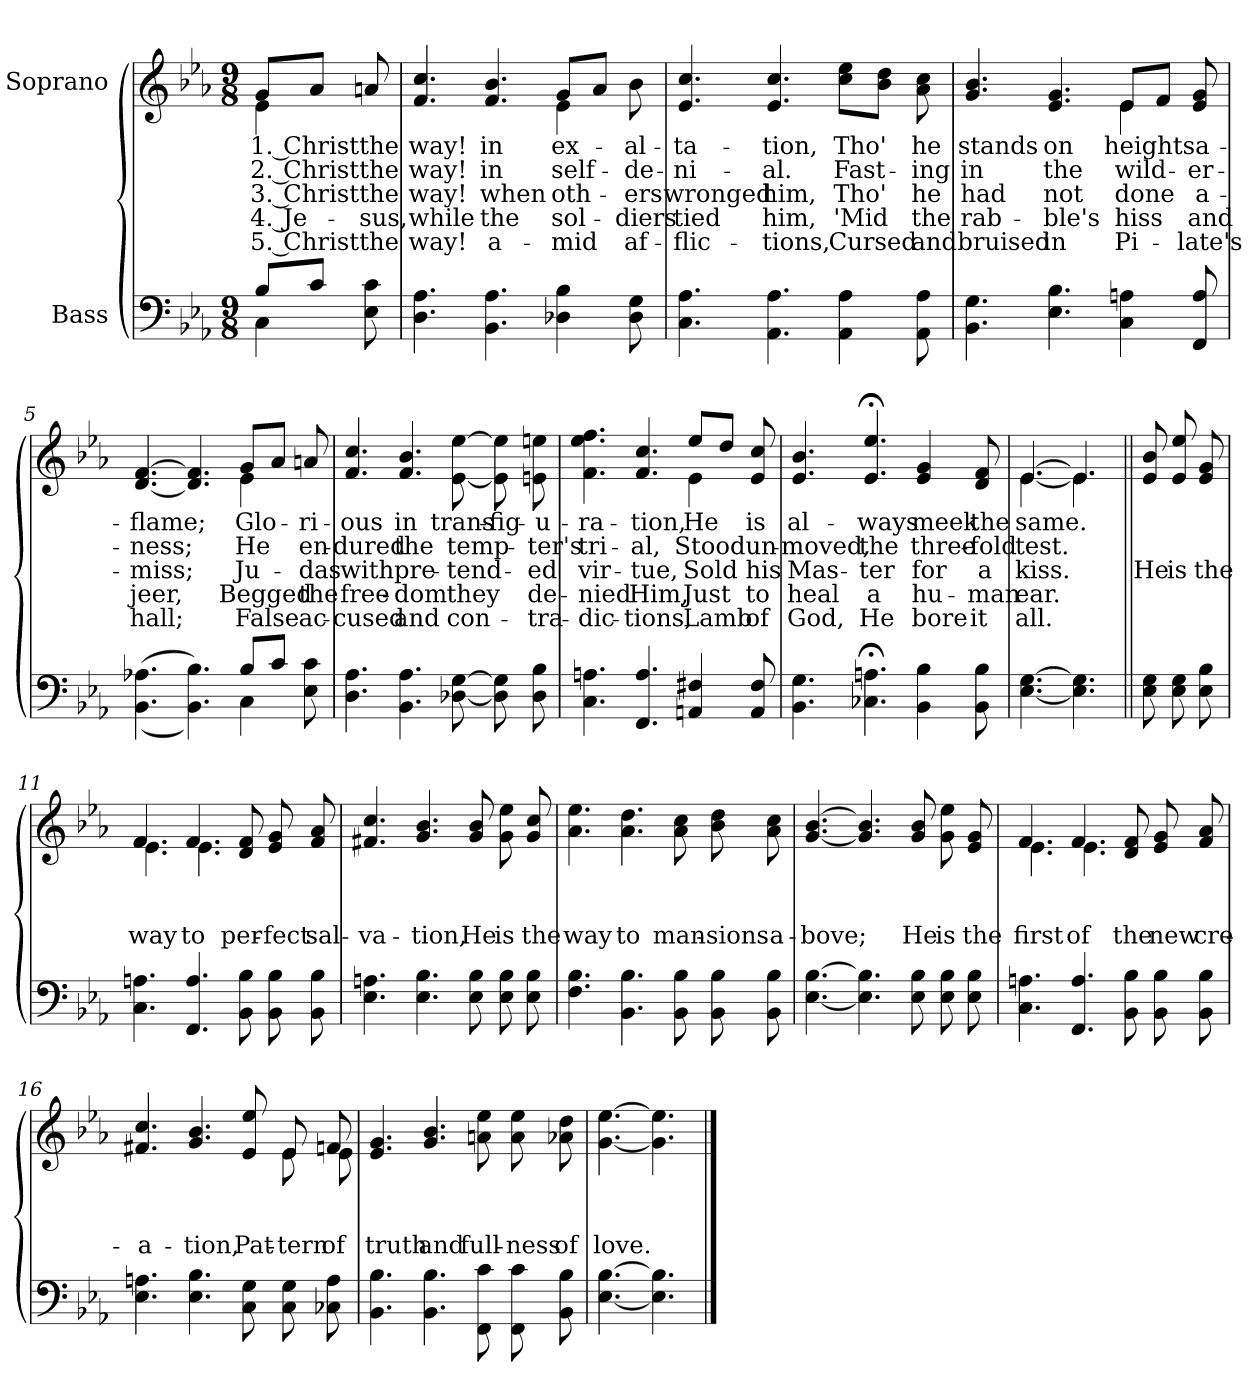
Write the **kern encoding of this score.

**kern	**kern	**text	**text	**text	**text	**text
*part2	*part1	*part1	*part1	*part1	*part1	*part1
*staff2	*staff1	*staff1	*staff1	*staff1	*staff1	*staff1
*I"Bass	*I"Soprano	*	*	*	*	*
*clefF4	*clefG2	*	*	*	*	*
*k[b-e-a-]	*k[b-e-a-]	*	*	*	*	*
*M9/8	*M9/8	*	*	*	*	*
*MM80	*MM80	*	*	*	*	*
=1	=1	=1	=1	=1	=1	=1
*^	*	*	*	*	*	*
!	!	!	!LO:LY:b	!LO:LY:b	!LO:LY:b	!LO:LY:b	!LO:LY:b
*	*	*^	*	*	*	*	*
8B-/L	4C\	8g/L	4e-\	1. Christ	2. Christ	3. Christ	4. Je-	5. Christ
8c/J	.	8a-/J	.	.	.	.	.	.
!	!	!	!	!LO:LY:b	!LO:LY:b	!LO:LY:b	!LO:LY:b	!LO:LY:b
8E-\ 8c\	8ryy	8an/	8ryy	the	the	the	-sus,	the
=2	=2	=2	=2	=2	=2	=2	=2	=2
!	!	!	!	!LO:LY:b	!LO:LY:b	!LO:LY:b	!LO:LY:b	!LO:LY:b
*v	*v	*	*	*	*	*	*	*
4.D\ 4.A-\	4.f/ 4.cc/	4.ryy	way!	way!	way!	while	way!
!	!	!	!LO:LY:b	!LO:LY:b	!LO:LY:b	!LO:LY:b	!LO:LY:b
4.BB-\ 4.A-\	4.f/ 4.b-/	4.ryy	in	in	when	the	a-
!	!	!	!LO:LY:b	!LO:LY:b	!LO:LY:b	!LO:LY:b	!LO:LY:b
4D-X\ 4B-\	8g/L	4e-\	ex-	self-	oth-	sol-	-mid
.	8a-/J	.	.	.	.	.	.
!	!	!	!LO:LY:b	!LO:LY:b	!LO:LY:b	!LO:LY:b	!LO:LY:b
8D-\ 8G\	8b-\	8ryy	-al-	-de-	-ers	-diers	af-
=3	=3	=3	=3	=3	=3	=3	=3
!	!	!	!LO:LY:b	!LO:LY:b	!LO:LY:b	!LO:LY:b	!LO:LY:b
*	*v	*v	*	*	*	*	*
4.C\ 4.A-\	4.e-/ 4.cc/	-ta-	-ni-	wronged	tied	-flic-
!	!	!LO:LY:b	!LO:LY:b	!LO:LY:b	!LO:LY:b	!LO:LY:b
4.AA-\ 4.A-\	4.e-/ 4.cc/	-tion,	-al.	him,	him,	-tions,
!	!	!LO:LY:b	!LO:LY:b	!LO:LY:b	!LO:LY:b	!LO:LY:b
4AA-\ 4A-\	8cc\ 8ee-\L	Tho'	Fast-	Tho'	'Mid	Cursed
.	8b-\ 8dd\J	.	.	.	.	.
!	!	!LO:LY:b	!LO:LY:b	!LO:LY:b	!LO:LY:b	!LO:LY:b
8AA-\ 8A-\	8a-\ 8cc\	he	-ing	he	the	and
=4	=4	=4	=4	=4	=4	=4
!	!	!LO:LY:b	!LO:LY:b	!LO:LY:b	!LO:LY:b	!LO:LY:b
*	*^	*	*	*	*	*
4.BB-\ 4.G\	4.g/ 4.b-/	4.ryy	stands	in	had	rab-	bruised
!	!	!	!LO:LY:b	!LO:LY:b	!LO:LY:b	!LO:LY:b	!LO:LY:b
4.E-\ 4.B-\	4.e-/ 4.g/	4.ryy	on	the	not	-ble's	in
!	!	!	!LO:LY:b	!LO:LY:b	!LO:LY:b	!LO:LY:b	!LO:LY:b
4C\ 4An\	8e-/L	4e-\	heights	wild-	done	hiss	Pi-
.	8f/J	.	.	.	.	.	.
!	!	!	!LO:LY:b	!LO:LY:b	!LO:LY:b	!LO:LY:b	!LO:LY:b
8FF/ 8A/	8e-/ 8g/	8ryy	a-	-er-	a-	and	-late's
!!LO:LB:g=z	!!
=5	=5	=5	=5	=5	=5	=5	=5
*^	*	*	*	*	*	*	*
!	!	!	!	!LO:LY:b	!LO:LY:b	!LO:LY:b	!LO:LY:b	!LO:LY:b
(>(<4.BB-\ 4.A-X\	4.ryy	[4.d/ [4.f/	4.ryy	-flame;	-ness;	-miss;	jeer,	hall;
4.BB-\ 4.B-\))	4.ryy	4.d/] 4.f/]	4.ryy	.	.	.	.	.
!	!	!	!	!LO:LY:b	!LO:LY:b	!LO:LY:b	!LO:LY:b	!LO:LY:b
8B-/L	4C\	8g/L	4e-\	Glo-	He	Ju-	Begged	False
8c/J	.	8a-/J	.	.	.	.	.	.
!	!	!	!	!LO:LY:b	!LO:LY:b	!LO:LY:b	!LO:LY:b	!LO:LY:b
8E-\ 8c\	8ryy	8an/	8ryy	-ri-	en-	-das	the	ac-
=6	=6	=6	=6	=6	=6	=6	=6	=6
!	!	!	!	!LO:LY:b	!LO:LY:b	!LO:LY:b	!LO:LY:b	!LO:LY:b
*v	*v	*	*	*	*	*	*	*
*	*v	*v	*	*	*	*	*
4.D\ 4.A-\	4.f/ 4.cc/	-ous	-dured	with	free-	-cused
!	!	!LO:LY:b	!LO:LY:b	!LO:LY:b	!LO:LY:b	!LO:LY:b
4.BB-\ 4.A-\	4.f/ 4.b-/	in	the	pre-	-dom	and
!	!	!LO:LY:b	!LO:LY:b	!LO:LY:b	!LO:LY:b	!LO:LY:b
[8D-X\ [8G\	[8e-\ [8ee-\	trans-	temp-	tend-	they	con-
!	!	!LO:LY:b	!	!	!	!
8D-\] 8G\]	8e-\] 8ee-\]	-fig-	.	.	.	.
!	!	!LO:LY:b	!LO:LY:b	!LO:LY:b	!LO:LY:b	!LO:LY:b
8D-\ 8B-\	8en\ 8een\	-u-	-ter's	-ed	de-	-tra-
=7	=7	=7	=7	=7	=7	=7
!	!	!LO:LY:b	!LO:LY:b	!LO:LY:b	!LO:LY:b	!LO:LY:b
*	*^	*	*	*	*	*
4.C\ 4.An\	4.f\ 4.ee-\ 4.ff\	4.ryy	-ra-	tri-	vir-	-nied	-dic-
!	!	!	!LO:LY:b	!LO:LY:b	!LO:LY:b	!LO:LY:b	!LO:LY:b
4.FF/ 4.A/	4.f/ 4.cc/	4.ryy	-tion,	-al,	-tue,	Him,	-tions,
!	!	!	!LO:LY:b	!LO:LY:b	!LO:LY:b	!LO:LY:b	!LO:LY:b
4AAn/ 4F#X/	8ee-/L	4e-\	He	Stood	Sold	Just	Lamb
.	8dd/J	.	.	.	.	.	.
!	!	!	!LO:LY:b	!LO:LY:b	!LO:LY:b	!LO:LY:b	!LO:LY:b
8AA/ 8F#/	8e-/ 8cc/	8ryy	is	un-	his	to	of
=8	=8	=8	=8	=8	=8	=8	=8
!	!	!	!LO:LY:b	!LO:LY:b	!LO:LY:b	!LO:LY:b	!LO:LY:b
*	*v	*v	*	*	*	*	*
4.BB-\ 4.G\	4.e-/ 4.b-/	al-	-moved,	Mas-	heal	God,
!	!	!LO:LY:b	!LO:LY:b	!LO:LY:b	!LO:LY:b	!LO:LY:b
4.C-X\;< 4.An\;<	4.e-/;< 4.ee-/;<	-ways	the	-ter	a	He
!	!	!LO:LY:b	!LO:LY:b	!LO:LY:b	!LO:LY:b	!LO:LY:b
4BB-\ 4B-\	4e-/ 4g/	meek	three-	for	hu-	bore
!	!	!LO:LY:b	!LO:LY:b	!LO:LY:b	!LO:LY:b	!LO:LY:b
8BB-\ 8B-\	8d/ 8f/	the	-fold	a	-man	it
!!LO:LB:g=z
=9	=9	=9	=9	=9	=9	=9
!	!	!LO:LY:b	!LO:LY:b	!LO:LY:b	!LO:LY:b	!LO:LY:b
*	*^	*	*	*	*	*
[4.E-\ [4.G\	[4.e-/	[4.e-\	same.	test.	kiss.	ear.	all.
4.E-\] 4.G\]	4.e-/]	4.e-\]	.	.	.	.	.
=10||	=10||	=10||	=10||	=10||	=10||	=10||	=10||
!	!LO:TX:a:t=Chorus	!	!	!	!	!	!
!	!	!	!	!	!LO:LY:b	!	!
*	*v	*v	*	*	*	*	*
8E-\ 8G\	8e-/ 8b-/	.	.	He	.	.
!	!	!	!	!LO:LY:b	!	!
8E-\ 8G\	8e-/ 8ee-/	.	.	is	.	.
!	!	!	!	!LO:LY:b	!	!
8E-\ 8B-\	8e-/ 8g/	.	.	the	.	.
=11	=11	=11	=11	=11	=11	=11
!	!	!	!	!LO:LY:b	!	!
*	*^	*	*	*	*	*
4.C\ 4.An\	4.f/	4.e-\	.	.	way	.	.
!	!	!	!	!	!LO:LY:b	!	!
4.FF/ 4.A/	4.f/	4.e-\	.	.	to	.	.
!	!	!	!	!	!LO:LY:b	!	!
8BB-\ 8B-\	8d/ 8f/	8ryy	.	.	per-	.	.
!	!	!	!	!	!LO:LY:b	!	!
8BB-\ 8B-\	8e-/ 8g/	8ryy	.	.	-fect	.	.
!	!	!	!	!	!LO:LY:b	!	!
8BB-\ 8B-\	8f/ 8a-/	8ryy	.	.	sal-	.	.
=12	=12	=12	=12	=12	=12	=12	=12
!	!	!	!	!	!LO:LY:b	!	!
*	*v	*v	*	*	*	*	*
4.E-\ 4.An\	4.f#X/ 4.cc/	.	.	-va-	.	.
!	!	!	!	!LO:LY:b	!	!
4.E-\ 4.B-\	4.g/ 4.b-/	.	.	-tion,	.	.
!	!	!	!	!LO:LY:b	!	!
8E-\ 8B-\	8g/ 8b-/	.	.	He	.	.
!	!	!	!	!LO:LY:b	!	!
8E-\ 8B-\	8g\ 8ee-\	.	.	is	.	.
!	!	!	!	!LO:LY:b	!	!
8E-\ 8B-\	8g/ 8cc/	.	.	the	.	.
=13	=13	=13	=13	=13	=13	=13
!	!	!	!	!LO:LY:b	!	!
4.F\ 4.B-\	4.a-\ 4.ee-\	.	.	way	.	.
!	!	!	!	!LO:LY:b	!	!
4.BB-\ 4.B-\	4.a-\ 4.dd\	.	.	to	.	.
!	!	!	!	!LO:LY:b	!	!
8BB-\ 8B-\	8a-\ 8cc\	.	.	man-	.	.
!	!	!	!	!LO:LY:b	!	!
8BB-\ 8B-\	8b-\ 8dd\	.	.	-sions	.	.
!	!	!	!	!LO:LY:b	!	!
8BB-\ 8B-\	8a-\ 8cc\	.	.	a-	.	.
!!LO:LB:g=z
=14	=14	=14	=14	=14	=14	=14
!	!	!	!	!LO:LY:b	!	!
[4.E-\ [4.B-\	[4.g/ [4.b-/	.	.	-bove;	.	.
4.E-\] 4.B-\]	4.g/] 4.b-/]	.	.	.	.	.
!	!	!	!	!LO:LY:b	!	!
8E-\ 8B-\	8g/ 8b-/	.	.	He	.	.
!	!	!	!	!LO:LY:b	!	!
8E-\ 8B-\	8g\ 8ee-\	.	.	is	.	.
!	!	!	!	!LO:LY:b	!	!
8E-\ 8B-\	8e-/ 8g/	.	.	the	.	.
=15	=15	=15	=15	=15	=15	=15
!	!	!	!	!LO:LY:b	!	!
*	*^	*	*	*	*	*
4.C\ 4.An\	4.f/	4.e-\	.	.	first	.	.
!	!	!	!	!	!LO:LY:b	!	!
4.FF/ 4.A/	4.f/	4.e-\	.	.	of	.	.
!	!	!	!	!	!LO:LY:b	!	!
8BB-\ 8B-\	8d/ 8f/	8ryy	.	.	the	.	.
!	!	!	!	!	!LO:LY:b	!	!
8BB-\ 8B-\	8e-/ 8g/	8ryy	.	.	new	.	.
!	!	!	!	!	!LO:LY:b	!	!
8BB-\ 8B-\	8f/ 8a-/	8ryy	.	.	cre-	.	.
=16	=16	=16	=16	=16	=16	=16	=16
!	!	!	!	!	!LO:LY:b	!	!
4.E-\ 4.An\	4.f#X/ 4.cc/	4.ryy	.	.	-a-	.	.
!	!	!	!	!	!LO:LY:b	!	!
4.E-\ 4.B-\	4.g/ 4.b-/	4.ryy	.	.	-tion,	.	.
!	!	!	!	!	!LO:LY:b	!	!
8C\ 8G\	8e-/ 8ee-/	8ryy	.	.	Pat-	.	.
!	!	!	!	!	!LO:LY:b	!	!
8C\ 8G\	8e-/	8e-\	.	.	-tern	.	.
!	!	!	!	!	!LO:LY:b	!	!
8C-X\ 8A\	8fn/	8e-\	.	.	of	.	.
=17	=17	=17	=17	=17	=17	=17	=17
!	!	!	!	!	!LO:LY:b	!	!
*	*v	*v	*	*	*	*	*
4.BB-\ 4.B-\	4.e-/ 4.g/	.	.	truth	.	.
!	!	!	!	!LO:LY:b	!	!
4.BB-\ 4.B-\	4.g/ 4.b-/	.	.	and	.	.
!	!	!	!	!LO:LY:b	!	!
8FF\ 8c\	8an\ 8ee-\	.	.	full-	.	.
!	!	!	!	!LO:LY:b	!	!
8FF\ 8c\	8a\ 8ee-\	.	.	-ness	.	.
!	!	!	!	!LO:LY:b	!	!
8BB-\ 8B-\	8a-X\ 8dd\	.	.	of	.	.
=18	=18	=18	=18	=18	=18	=18
!	!	!	!	!LO:LY:b	!	!
[4.E-\ [4.B-\	[4.g\ [4.ee-\	.	.	love.	.	.
4.E-\] 4.B-\]	4.g\] 4.ee-\]	.	.	.	.	.
==	==	==	==	==	==	==
*-	*-	*-	*-	*-	*-	*-
